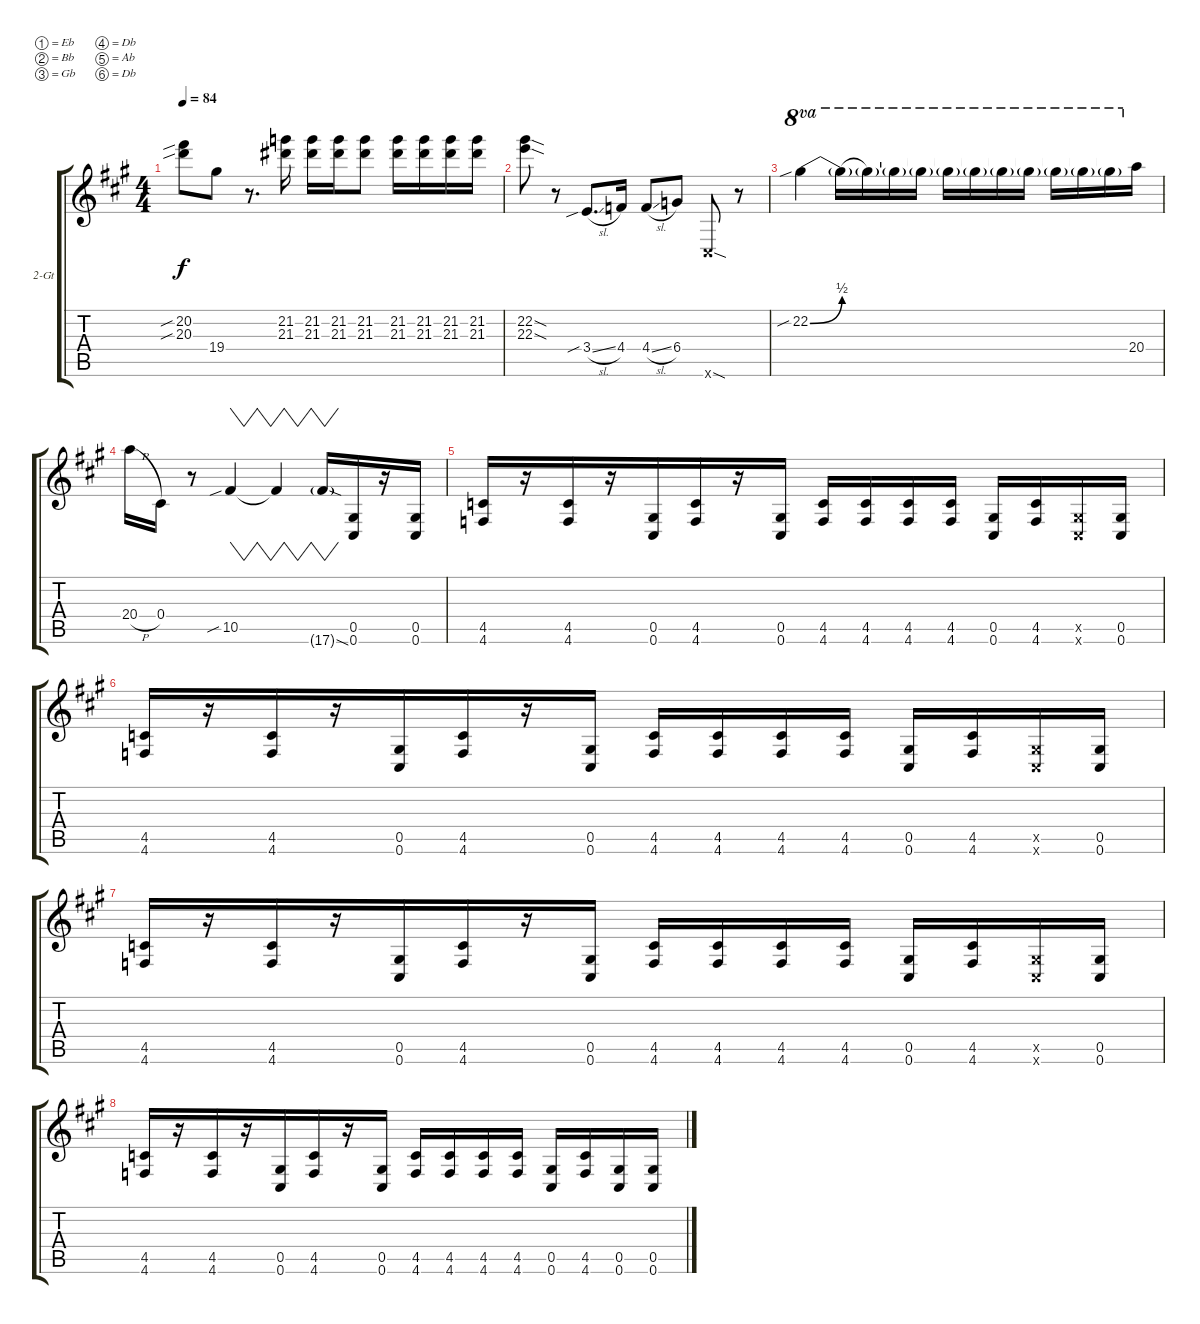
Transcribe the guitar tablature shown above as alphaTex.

\defaultSystemsLayout 4
\bracketExtendMode groupsimilarinstruments
\firstSystemTrackNameOrientation horizontal
\otherSystemsTrackNameOrientation horizontal
\track ("Guitar 2" "2-Gt") {instrument distortionguitar}
\staff {score tabs}
\tuning (Eb4 Bb3 Gb3 Db3 Ab2 Db2)
\ts (4 4)
\tempo 84
\clef g2
\scale
1.07062
\ks a
(20.2{sib} 20.3{sib}).8{dy f} 19.4.8 r.8{d} (21.2 21.3).16 (21.3 21.2).16 (21.3 21.2).16 (21.3 21.2).8 (21.3 21.2).16 (21.3 21.2).16 (21.2 21.3).16 (21.3 21.2).16 |
\scale
0.929382 (22.3{sod} 22.2{sod}).8 r.8 3.4{sib sl}.8{d} 4.4.16 4.4{sl}.8 6.4.8 0.6{sod x}.8 r.8 |
\scale
1.07062 22.2{be (bend 0 0 15 2) sib}.4{ot 8va} 22.2{be (hold 0 0 60 0) t}.16{ot 8va} 22.2{t}.16{ot 8va} 22.2{t}.16{ot 8va} 22.2{t}.16{ot 8va} 22.2{t}.16{ot 8va} 22.2{t}.16{ot 8va} 22.2{t}.16{ot 8va} 22.2{t}.16{ot 8va} 22.2{t}.16{ot 8va} 22.2{t}.16{ot 8va} 22.2{t}.16{ot 8va} 20.4.16 |
\scale
0.929382 20.4{h}.16 0.4.16 r.8 10.5{sib}.4{vw} 10.5{t}.4{vw} 17.6{sod g}.16{vw} (0.6 0.5).16 r.16 (0.6 0.5).16 |
\scale
1.07062 (4.6 4.5).16 r.16{beam merge} (4.6 4.5).16{beam merge} r.16{beam merge} (0.5 0.6).16{beam merge} (4.6 4.5).16{beam merge} r.16 (0.5 0.6).16 (4.6 4.5).16 (4.6 4.5).16 (4.6 4.5).16 (4.5 4.6).16 (0.5 0.6).16 (4.6 4.5).16 (0.6{x} 0.5{x}).16 (0.5 0.6).16 |
\scale
0.929382 (4.6 4.5).16 r.16{beam merge} (4.6 4.5).16{beam merge} r.16{beam merge} (0.5 0.6).16{beam merge} (4.6 4.5).16{beam merge} r.16 (0.5 0.6).16 (4.6 4.5).16 (4.6 4.5).16 (4.6 4.5).16 (4.5 4.6).16 (0.5 0.6).16 (4.6 4.5).16 (0.6{x} 0.5{x}).16 (0.5 0.6).16 |
\scale
1.07062 (4.6 4.5).16 r.16{beam merge} (4.6 4.5).16{beam merge} r.16{beam merge} (0.5 0.6).16{beam merge} (4.6 4.5).16{beam merge} r.16 (0.5 0.6).16 (4.6 4.5).16 (4.6 4.5).16 (4.6 4.5).16 (4.5 4.6).16 (0.5 0.6).16 (4.6 4.5).16 (0.6{x} 0.5{x}).16 (0.5 0.6).16 |
\scale
0.929382 (4.6 4.5).16 r.16{beam merge} (4.6 4.5).16{beam merge} r.16{beam merge} (0.5 0.6).16{beam merge} (4.6 4.5).16{beam merge} r.16 (0.5 0.6).16 (4.6 4.5).16 (4.6 4.5).16 (4.6 4.5).16 (4.5 4.6).16 (0.5 0.6).16 (4.6 4.5).16 (0.6 0.5).16 (0.5 0.6).16
